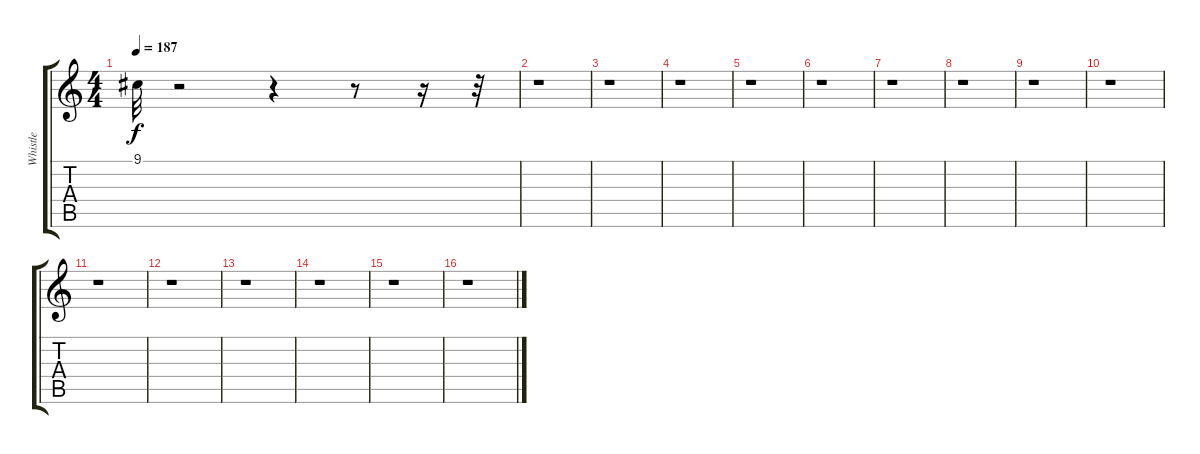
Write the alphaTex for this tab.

\track ("Whistle" "Whistle") {instrument whistle}
\staff {score tabs}
\tuning (E4 B3 G3 D3 A2 E2) {hide}
\ts (4 4)
\tempo 187
\clef g2
\ks c
9.1{t}.32{dy f} r.2 r.4 r.8 r.16 r.32 |
r.1 |
r.1 |
r.1 |
r.1 |
r.1 |
r.1 |
r.1 |
r.1 |
r.1 |
r.1 |
r.1 |
r.1 |
r.1 |
r.1 |
r.1
